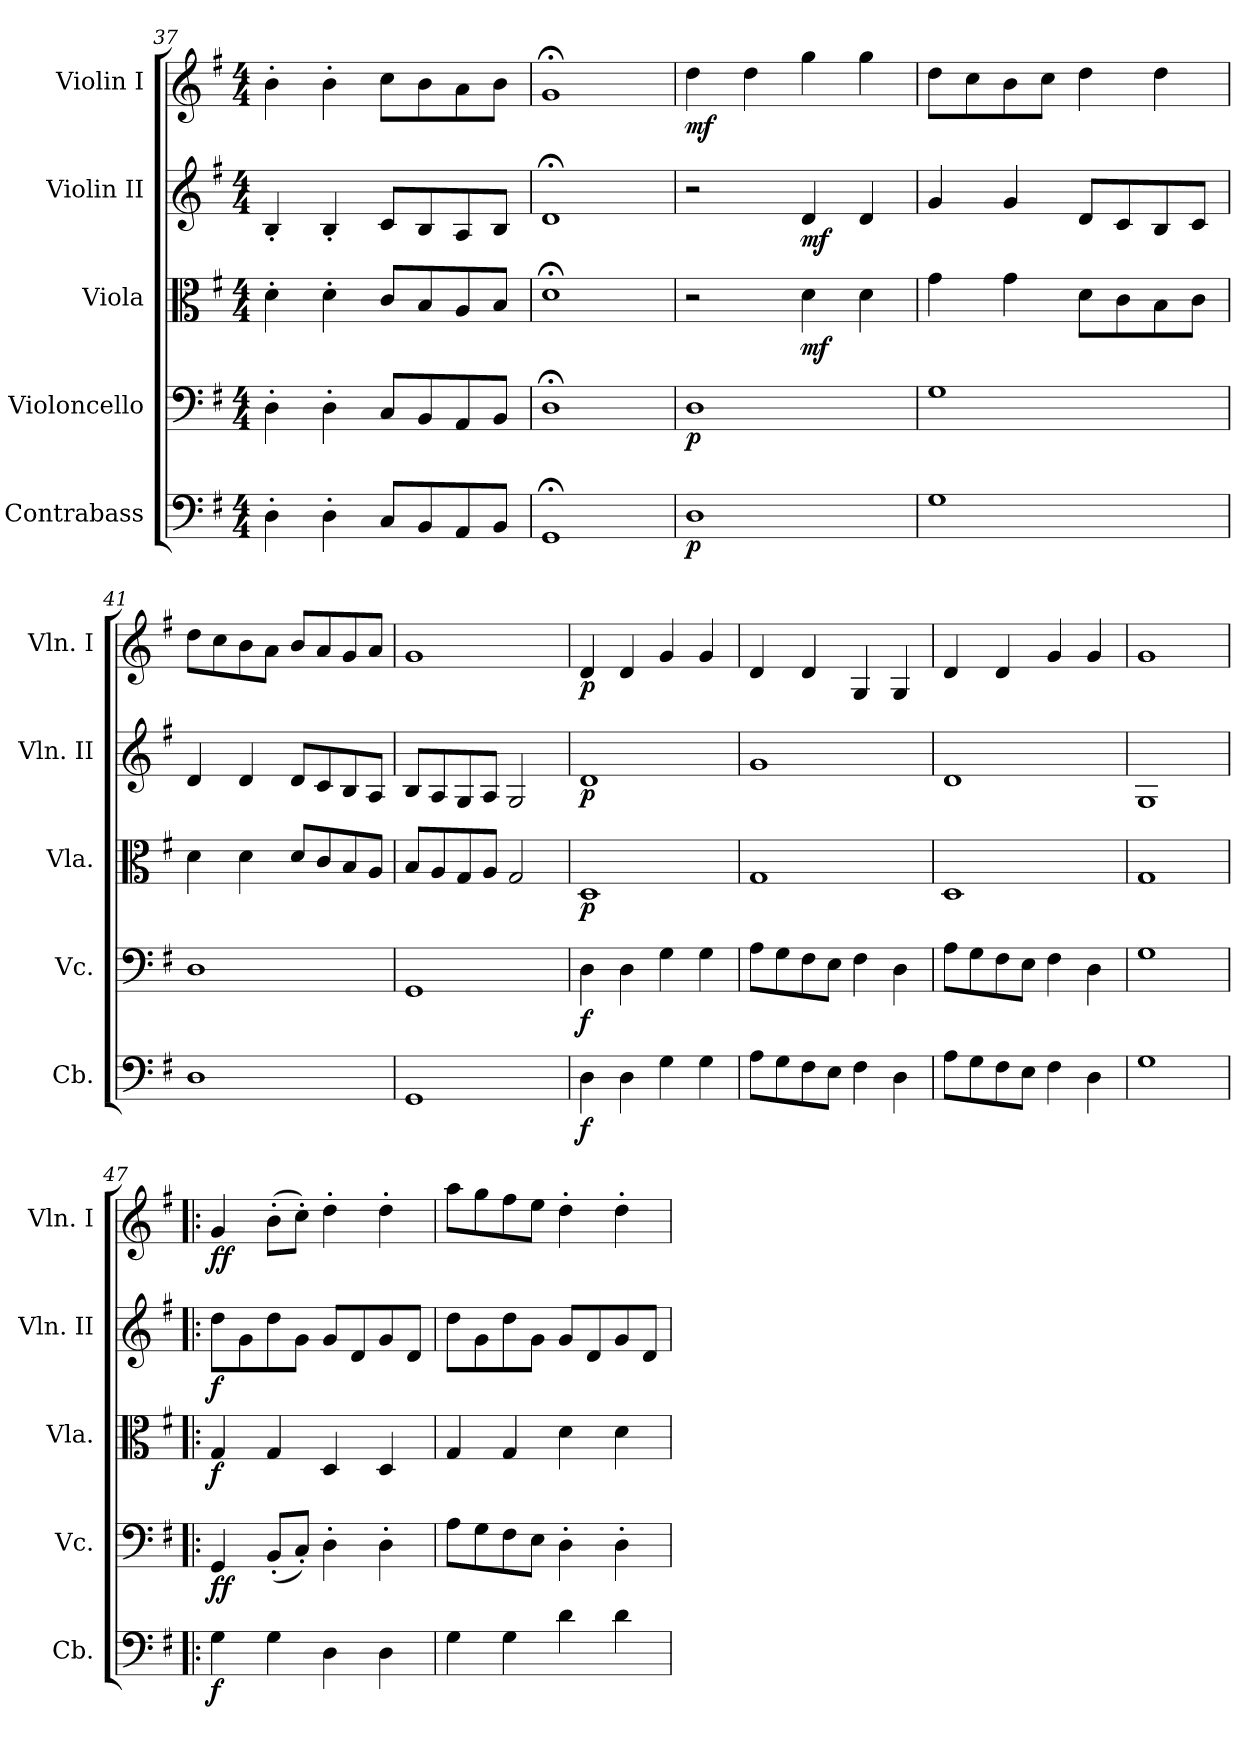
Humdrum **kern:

**kern	**dynam	**kern	**dynam	**kern	**dynam	**kern	**dynam	**kern	**dynam
*part5	*part5	*part4	*part4	*part3	*part3	*part2	*part2	*part1	*part1
*staff5	*staff5	*staff4	*staff4	*staff3	*staff3	*staff2	*staff2	*staff1	*staff1
*I"Contrabass	*	*I"Violoncello	*	*I"Viola	*	*I"Violin II	*	*I"Violin I	*
*I'Cb.	*	*I'Vc.	*	*I'Vla.	*	*I'Vln. II	*	*I'Vln. I	*
*clefF4	*	*clefF4	*	*clefC3	*	*clefG2	*	*clefG2	*
*ITrd7c12	*	*	*	*	*	*	*	*	*
*k[f#]	*	*k[f#]	*	*k[f#]	*	*k[f#]	*	*k[f#]	*
*M4/4	*	*M4/4	*	*M4/4	*	*M4/4	*	*M4/4	*
=37	=37	=37	=37	=37	=37	=37	=37	=37	=37
4DD'\	.	4D'\	.	4d'\	.	4B'/	.	4b'\	.
4DD'\	.	4D'\	.	4d'\	.	4B'/	.	4b'\	.
8CC/L	.	8C/L	.	8c/L	.	8c/L	.	8cc\L	.
8BBB/	.	8BB/	.	8B/	.	8B/	.	8b\	.
8AAA/	.	8AA/	.	8A/	.	8A/	.	8a\	.
8BBB/J	.	8BB/J	.	8B/J	.	8B/J	.	8b\J	.
=38	=38	=38	=38	=38	=38	=38	=38	=38	=38
1GGG;<	.	1D;<	.	1d;<	.	1d;<	.	1g;<	.
!!LO:LB:g=z
=39	=39	=39	=39	=39	=39	=39	=39	=39	=39
!	!LO:DY:b	!	!LO:DY:b	!	!	!	!	!	!LO:DY:b
1DD	p	1D	p	2r	.	2r	.	4dd\	mf
.	.	.	.	.	.	.	.	4dd\	.
!	!	!	!	!	!LO:DY:b	!	!LO:DY:b	!	!
.	.	.	.	4d\	mf	4d/	mf	4gg\	.
.	.	.	.	4d\	.	4d/	.	4gg\	.
=40	=40	=40	=40	=40	=40	=40	=40	=40	=40
1GG	.	1G	.	4g\	.	4g/	.	8dd\L	.
.	.	.	.	.	.	.	.	8cc\	.
.	.	.	.	4g\	.	4g/	.	8b\	.
.	.	.	.	.	.	.	.	8cc\J	.
.	.	.	.	8d\L	.	8d/L	.	4dd\	.
.	.	.	.	8c\	.	8c/	.	.	.
.	.	.	.	8B\	.	8B/	.	4dd\	.
.	.	.	.	8c\J	.	8c/J	.	.	.
=41	=41	=41	=41	=41	=41	=41	=41	=41	=41
1DD	.	1D	.	4d\	.	4d/	.	8dd\L	.
.	.	.	.	.	.	.	.	8cc\	.
.	.	.	.	4d\	.	4d/	.	8b\	.
.	.	.	.	.	.	.	.	8a\J	.
.	.	.	.	8d/L	.	8d/L	.	8b/L	.
.	.	.	.	8c/	.	8c/	.	8a/	.
.	.	.	.	8B/	.	8B/	.	8g/	.
.	.	.	.	8A/J	.	8A/J	.	8a/J	.
=42	=42	=42	=42	=42	=42	=42	=42	=42	=42
1GGG	.	1GG	.	8B/L	.	8B/L	.	1g	.
.	.	.	.	8A/	.	8A/	.	.	.
.	.	.	.	8G/	.	8G/	.	.	.
.	.	.	.	8A/J	.	8A/J	.	.	.
.	.	.	.	2G/	.	2G/	.	.	.
!!LO:PB:g=z
=43	=43	=43	=43	=43	=43	=43	=43	=43	=43
!	!LO:DY:b	!	!LO:DY:b	!	!LO:DY:b	!	!LO:DY:b	!	!LO:DY:b
4DD\	f	4D\	f	1D	p	1d	p	4d/	p
4DD\	.	4D\	.	.	.	.	.	4d/	.
4GG\	.	4G\	.	.	.	.	.	4g/	.
4GG\	.	4G\	.	.	.	.	.	4g/	.
=44	=44	=44	=44	=44	=44	=44	=44	=44	=44
8AA\L	.	8A\L	.	1G	.	1g	.	4d/	.
8GG\	.	8G\	.	.	.	.	.	.	.
8FF#\	.	8F#\	.	.	.	.	.	4d/	.
8EE\J	.	8E\J	.	.	.	.	.	.	.
4FF#\	.	4F#\	.	.	.	.	.	4G/	.
4DD\	.	4D\	.	.	.	.	.	4G/	.
=45	=45	=45	=45	=45	=45	=45	=45	=45	=45
8AA\L	.	8A\L	.	1D	.	1d	.	4d/	.
8GG\	.	8G\	.	.	.	.	.	.	.
8FF#\	.	8F#\	.	.	.	.	.	4d/	.
8EE\J	.	8E\J	.	.	.	.	.	.	.
4FF#\	.	4F#\	.	.	.	.	.	4g/	.
4DD\	.	4D\	.	.	.	.	.	4g/	.
=46	=46	=46	=46	=46	=46	=46	=46	=46	=46
1GG	.	1G	.	1G	.	1G	.	1g	.
!!LO:LB:g=z
=47!|:	=47!|:	=47!|:	=47!|:	=47!|:	=47!|:	=47!|:	=47!|:	=47!|:	=47!|:
!	!LO:DY:b	!	!LO:DY:b	!	!LO:DY:b	!	!LO:DY:b	!	!LO:DY:b
4GG\	f	4GG/	ff	4G/	f	8dd\L	f	4g/	ff
.	.	.	.	.	.	8g\	.	.	.
4GG\	.	(<8BB'/L	.	4G/	.	8dd\	.	(>8b'\L	.
.	.	8C'/J)	.	.	.	8g\J	.	8cc'\J)	.
4DD\	.	4D'\	.	4D/	.	8g/L	.	4dd'\	.
.	.	.	.	.	.	8d/	.	.	.
4DD\	.	4D'\	.	4D/	.	8g/	.	4dd'\	.
.	.	.	.	.	.	8d/J	.	.	.
=48	=48	=48	=48	=48	=48	=48	=48	=48	=48
4GG\	.	8A\L	.	4G/	.	8dd\L	.	8aa\L	.
.	.	8G\	.	.	.	8g\	.	8gg\	.
4GG\	.	8F#\	.	4G/	.	8dd\	.	8ff#\	.
.	.	8E\J	.	.	.	8g\J	.	8ee\J	.
4D\	.	4D'\	.	4d\	.	8g/L	.	4dd'\	.
.	.	.	.	.	.	8d/	.	.	.
4D\	.	4D'\	.	4d\	.	8g/	.	4dd'\	.
.	.	.	.	.	.	8d/J	.	.	.
=	=	=	=	=	=	=	=	=	=
*-	*-	*-	*-	*-	*-	*-	*-	*-	*-
